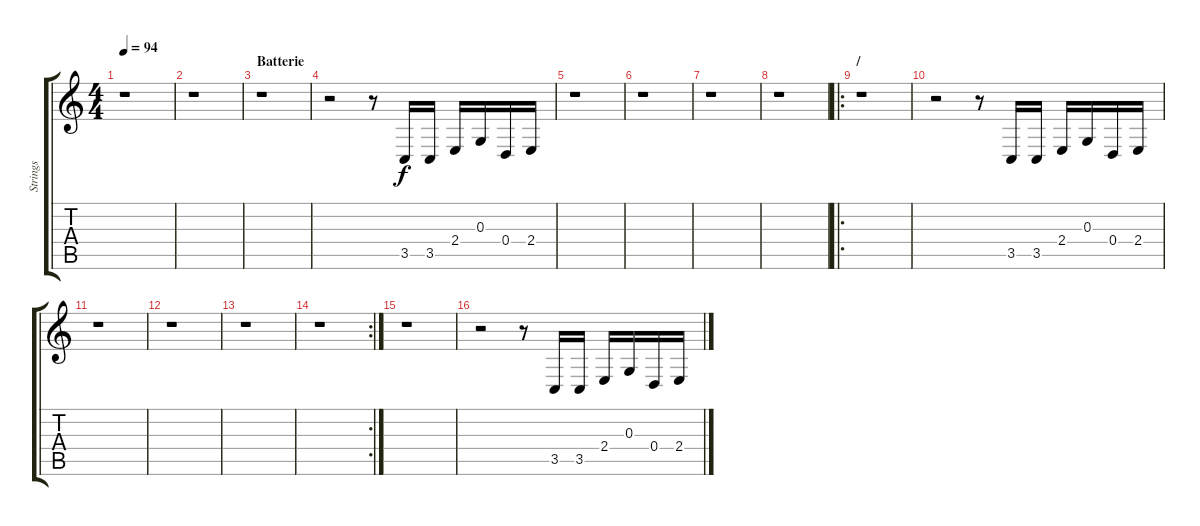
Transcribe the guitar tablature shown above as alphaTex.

\track ("Strings" "Strings") {instrument stringensemble1}
\staff {score tabs}
\tuning (E4 B3 G3 D3 A2 E2) {hide}
\ts (4 4)
\tempo 94
\clef g2
\ks c
r.1{dy f} |
r.1 |
\section ("" "Batterie")
r.1 |
r.2 r.8 3.5.16 3.5.16 2.4.16 0.3.16 0.4.16 2.4.16 |
r.1 |
r.1 |
r.1 |
r.1 |
\ro
\section ("" "/")
r.1 |
r.2 r.8 3.5.16 3.5.16 2.4.16 0.3.16 0.4.16 2.4.16 |
r.1 |
r.1 |
r.1 |
\rc 2
r.1 |
r.1 |
r.2 r.8 3.5.16 3.5.16 2.4.16 0.3.16 0.4.16 2.4.16
